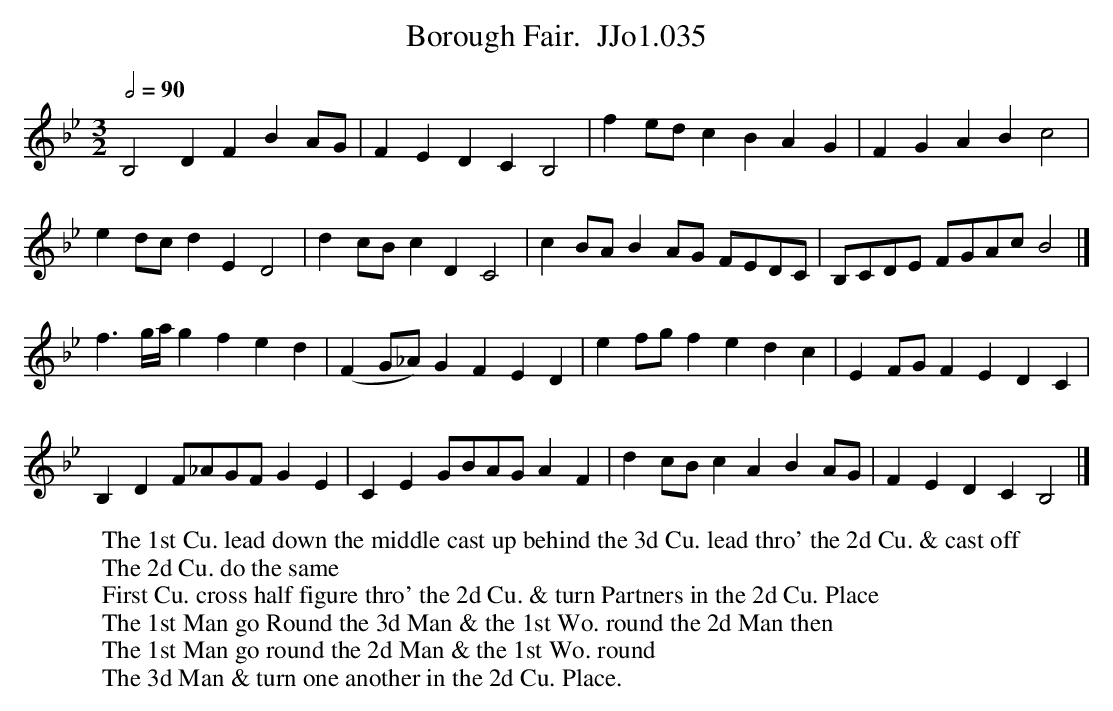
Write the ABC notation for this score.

X:1
T:Borough Fair.  JJo1.035
M:3/2
Q:1/2=90
L:1/4
K:Bb
B,2 DF BA/G/ | FE DC B,2 | fe/d/ cB AG | FG AB c2 |
ed/c/ dE D2 | dc/B/ cD C2 | cB/A/ BA/G/ F/E/D/C/ | B,/C/D/E/ F/G/A/c/ B2 |]
f>g/a// gf ed | (FG/_A/) GF ED | ef/g/ fe dc | EF/G/ FE DC |
B,D F/_A/G/F/ GE | CE G/B/A/G/ AF | dc/B/ cA BA/G/ | FE DC B,2 |]
W:The 1st Cu. lead down the middle cast up behind the 3d Cu. lead thro' the 2d Cu. & cast off
W:The 2d Cu. do the same
W:First Cu. cross half figure thro' the 2d Cu. & turn Partners in the 2d Cu. Place
W:The 1st Man go Round the 3d Man & the 1st Wo. round the 2d Man then
W:The 1st Man go round the 2d Man & the 1st Wo. round
W:The 3d Man & turn one another in the 2d Cu. Place.
